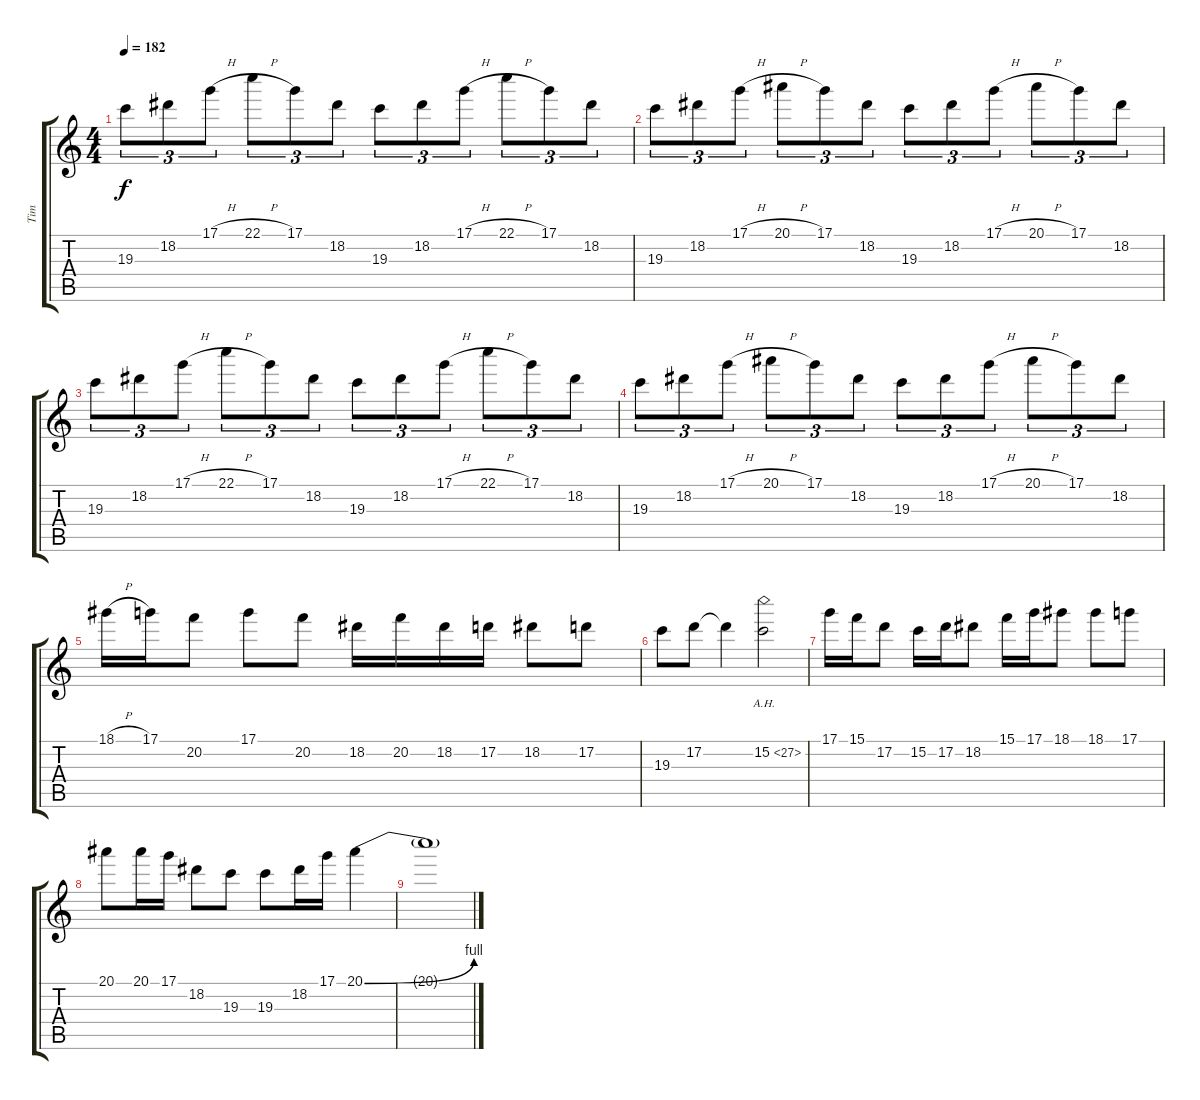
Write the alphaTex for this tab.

\track ("Tim" "Tim") {instrument distortionguitar}
\staff {score tabs}
\tuning (D4 A3 F3 C3 G2 C2) {hide}
\ts (4 4)
\tempo 182
\clef g2
\ks c
19.3.8{tu (3 2) dy f} 18.2.8{tu (3 2)} 17.1{h}.8{tu (3 2)} 22.1{h}.8{tu (3 2)} 17.1.8{tu (3 2)} 18.2.8{tu (3 2)} 19.3.8{tu (3 2)} 18.2.8{tu (3 2)} 17.1{h}.8{tu (3 2)} 22.1{h}.8{tu (3 2)} 17.1.8{tu (3 2)} 18.2.8{tu (3 2)} |
19.3.8{tu (3 2)} 18.2.8{tu (3 2)} 17.1{h}.8{tu (3 2)} 20.1{h}.8{tu (3 2)} 17.1.8{tu (3 2)} 18.2.8{tu (3 2)} 19.3.8{tu (3 2)} 18.2.8{tu (3 2)} 17.1{h}.8{tu (3 2)} 20.1{h}.8{tu (3 2)} 17.1.8{tu (3 2)} 18.2.8{tu (3 2)} |
19.3.8{tu (3 2)} 18.2.8{tu (3 2)} 17.1{h}.8{tu (3 2)} 22.1{h}.8{tu (3 2)} 17.1.8{tu (3 2)} 18.2.8{tu (3 2)} 19.3.8{tu (3 2)} 18.2.8{tu (3 2)} 17.1{h}.8{tu (3 2)} 22.1{h}.8{tu (3 2)} 17.1.8{tu (3 2)} 18.2.8{tu (3 2)} |
19.3.8{tu (3 2)} 18.2.8{tu (3 2)} 17.1{h}.8{tu (3 2)} 20.1{h}.8{tu (3 2)} 17.1.8{tu (3 2)} 18.2.8{tu (3 2)} 19.3.8{tu (3 2)} 18.2.8{tu (3 2)} 17.1{h}.8{tu (3 2)} 20.1{h}.8{tu (3 2)} 17.1.8{tu (3 2)} 18.2.8{tu (3 2)} |
18.1{h}.16 17.1.16 20.2.8 17.1.8 20.2.8 18.2.16 20.2.16 18.2.16 17.2.16 18.2.8 17.2.8 |
19.3.8 17.2.8 17.2{t}.4 15.2{ah 12}.2 |
17.1.16 15.1.16 17.2.8 15.2.16 17.2.16 18.2.8 15.1.16 17.1.16 18.1.8 18.1.8 17.1.8 |
20.1.8 20.1.16 17.1.16 18.2.8 19.3.8 19.3.8 18.2.16 17.1.16 20.1{be (bend 0 0 60 4)}.4 |
20.1{t}.1
